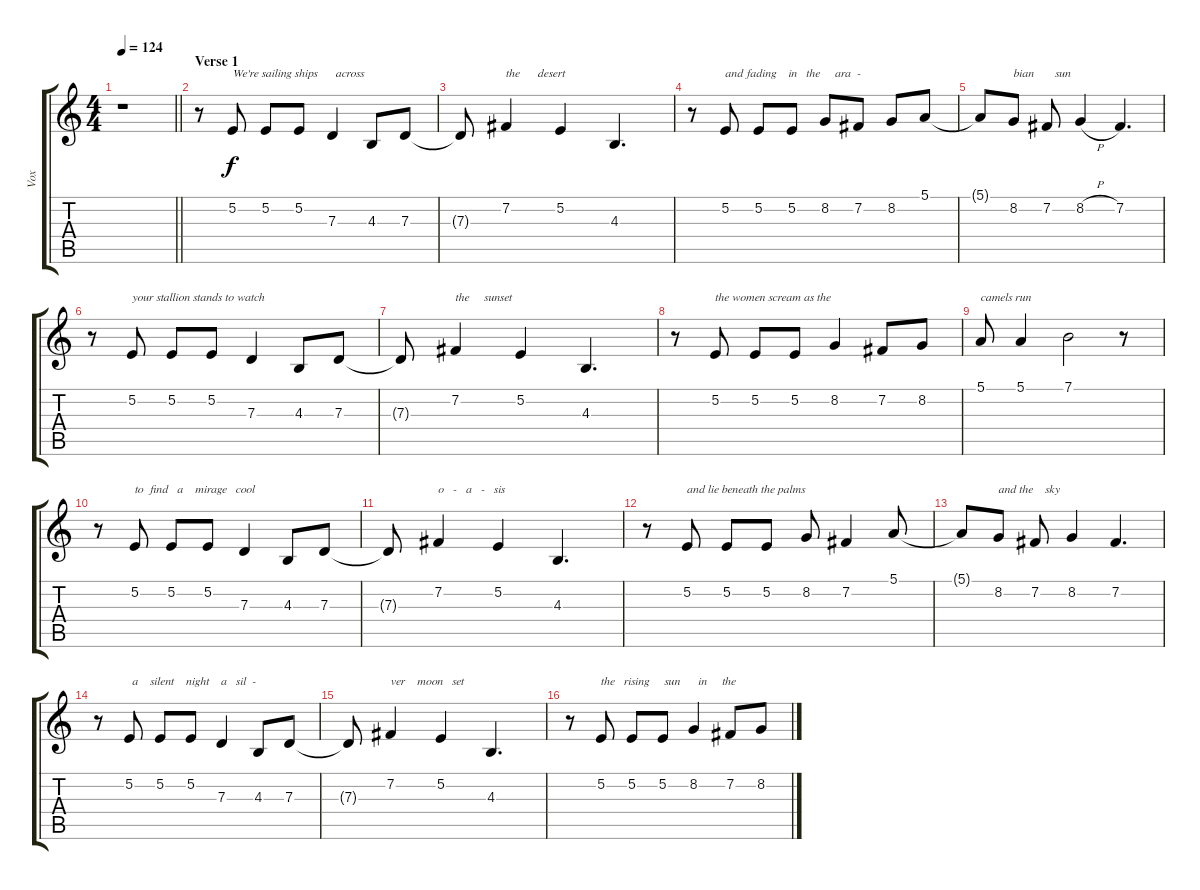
\track ("Vox" "Vox") {instrument violin}
\staff {score tabs}
\tuning (E4 B3 G3 D3 A2 E2) {hide}
\ts (4 4)
\tempo 124
\clef g2
\barLineRight lightlight
\ks c
r.1{dy f} |
\section ("" "Verse 1")
r.8 5.2.8{txt "We're sailing ships      across"} 5.2.8 5.2.8 7.3.4 4.3.8 7.3.8 |
7.3{t}.8 7.2.4{txt "the      desert"} 5.2.4 4.3.4{d} |
r.8 5.2.8{txt "and fading    in   the     ara  -"} 5.2.8 5.2.8 8.2.8 7.2.8 8.2.8 5.1.8 |
5.1{t}.8 8.2.8{txt "bian       sun"} 7.2.8 8.2{h}.4 7.2.4{d} |
r.8 5.2.8{txt "your stallion stands to watch"} 5.2.8 5.2.8 7.3.4 4.3.8 7.3.8 |
7.3{t}.8 7.2.4{txt "the     sunset"} 5.2.4 4.3.4{d} |
r.8 5.2.8{txt "the women scream as the"} 5.2.8 5.2.8 8.2.4 7.2.8 8.2.8 |
5.1.8{txt "camels run"} 5.1.4 7.1.2 r.8 |
r.8 5.2.8{txt "to  find   a    mirage   cool"} 5.2.8 5.2.8 7.3.4 4.3.8 7.3.8 |
7.3{t}.8 7.2.4{txt "o   -   a   -   sis"} 5.2.4 4.3.4{d} |
r.8 5.2.8{txt "and lie beneath the palms"} 5.2.8 5.2.8 8.2.8 7.2.4 5.1.8 |
5.1{t}.8 8.2.8{txt "and the    sky"} 7.2.8 8.2.4 7.2.4{d} |
r.8 5.2.8{txt " a    silent    night    a   sil  -"} 5.2.8 5.2.8 7.3.4 4.3.8 7.3.8 |
7.3{t}.8 7.2.4{txt "ver    moon   set"} 5.2.4 4.3.4{d} |
r.8 5.2.8{txt "the   rising     sun      in     the"} 5.2.8 5.2.8 8.2.4 7.2.8 8.2.8
